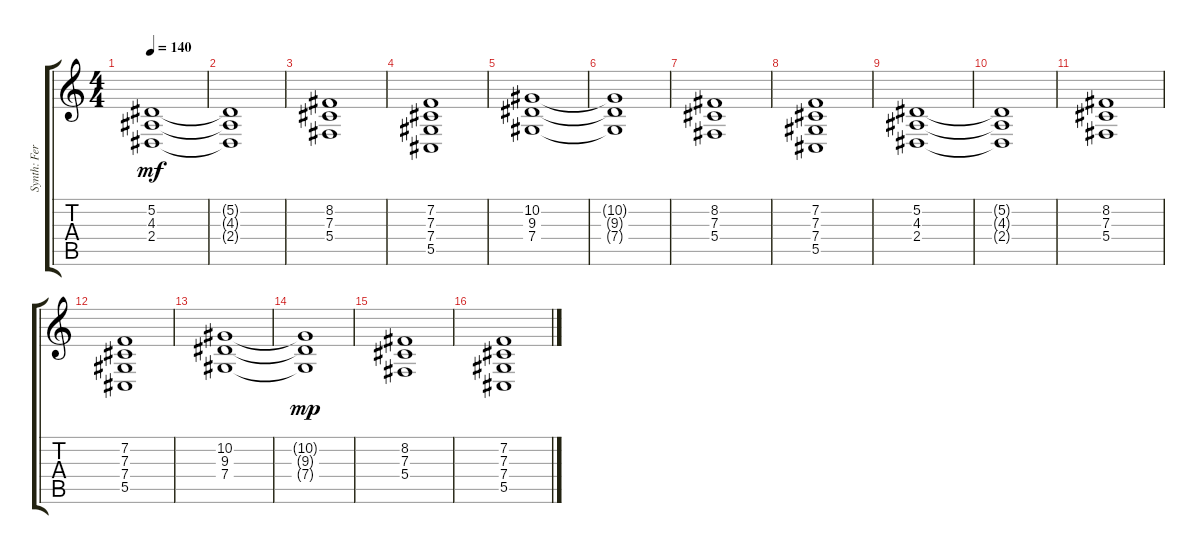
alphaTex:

\track ("Synth: Ferdy" "Synth: Fer") {instrument sitar}
\staff {score tabs}
\tuning (Eb4 Bb3 Gb3 Db3 Ab2 Eb2) {hide}
\ts (4 4)
\tempo 140
\clef g2
\ks c
(5.2 4.3 2.4).1{dy mf} |
(5.2{t} 4.3{t} 2.4{t}).1 |
(8.2 7.3 5.4).1 |
(7.2 7.3 7.4 5.5).1 |
(10.2 9.3 7.4).1 |
(10.2{t} 9.3{t} 7.4{t}).1 |
(8.2 7.3 5.4).1 |
(7.2 7.3 7.4 5.5).1 |
(5.2 4.3 2.4).1 |
(5.2{t} 4.3{t} 2.4{t}).1 |
(8.2 7.3 5.4).1 |
(7.2 7.3 7.4 5.5).1 |
(10.2 9.3 7.4).1 |
(10.2{t} 9.3{t} 7.4{t}).1{dy mp} |
(8.2 7.3 5.4).1 |
(7.2 7.3 7.4 5.5).1
